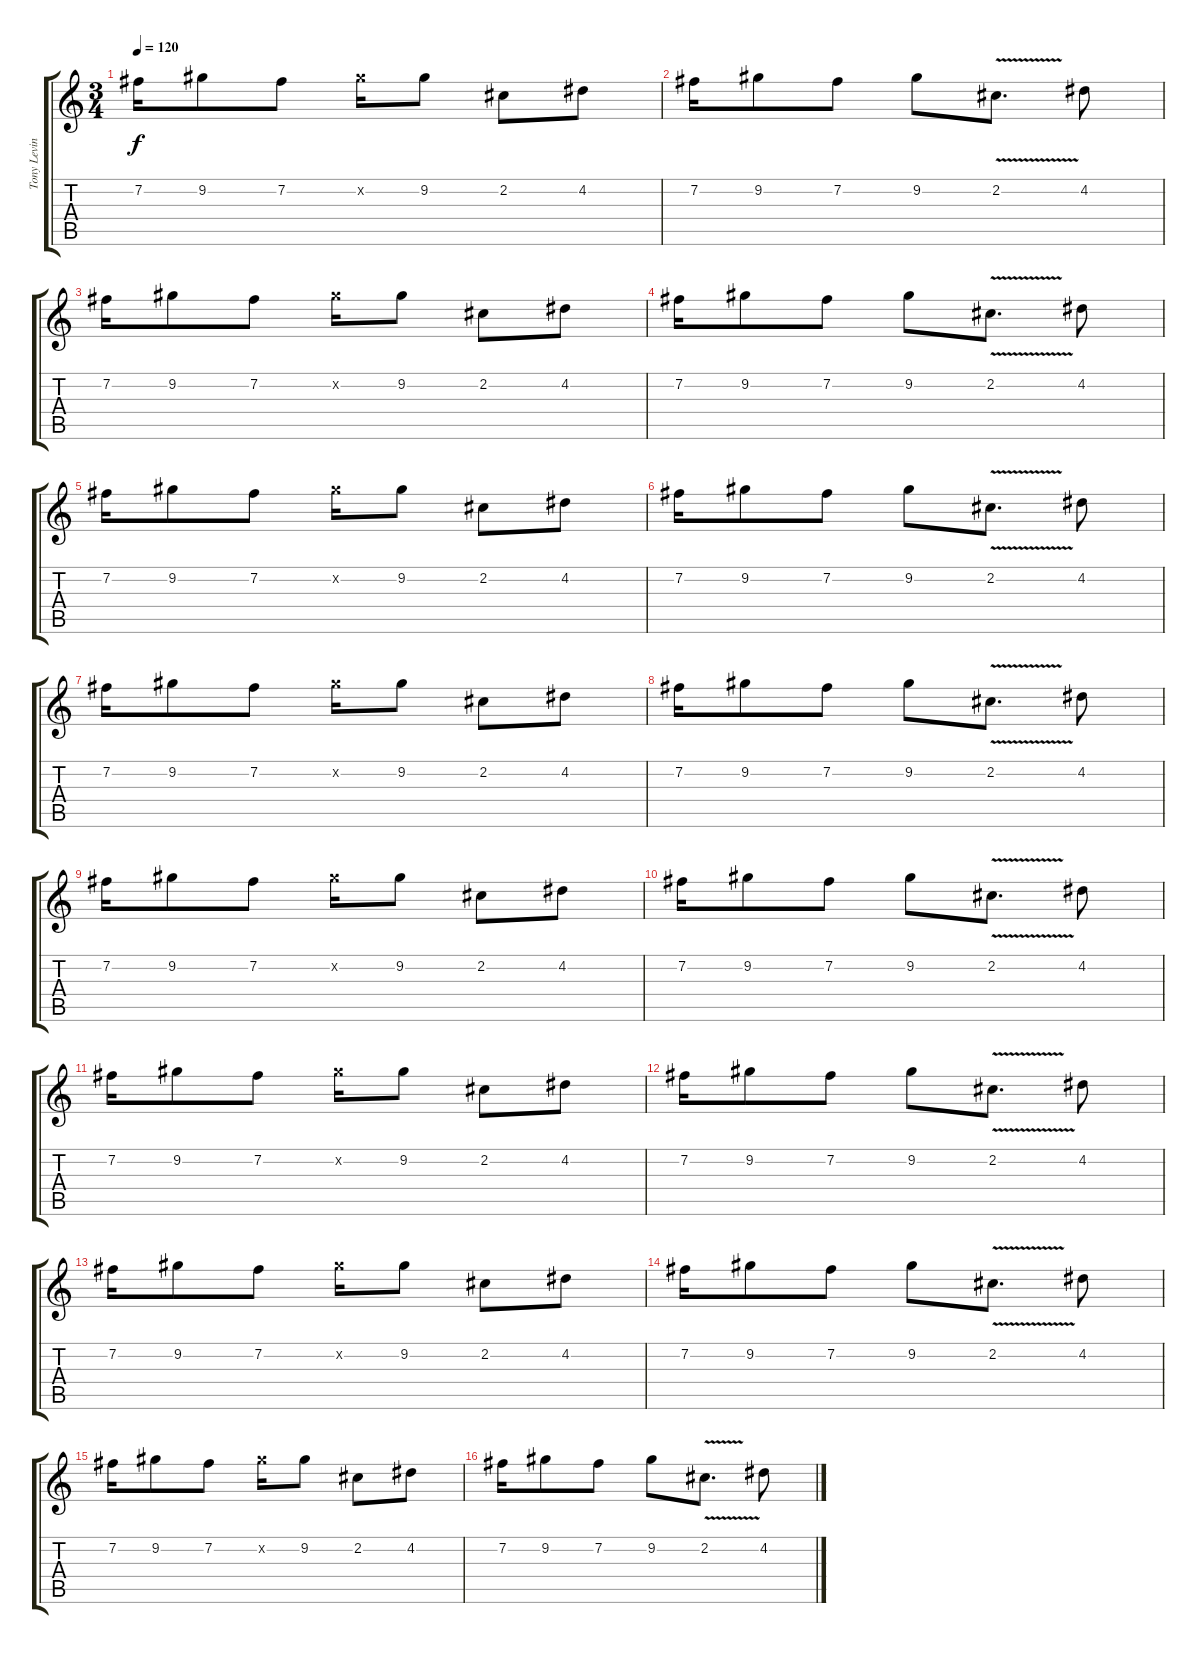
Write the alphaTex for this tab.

\track ("Tony Levin (Stick - High)" "Tony Levin") {instrument electricbassfinger}
\staff {score tabs}
\tuning (E4 B3 G3 D3 A2 E2) {hide}
\ts (3 4)
\tempo 120
\clef g2
\ks c
7.2.16{dy f} 9.2.8 7.2.8 9.2{x}.16 9.2.8 2.2.8 4.2.8 |
7.2.16 9.2.8 7.2.8 9.2.8 2.2{v}.8{d} 4.2.8 |
7.2.16 9.2.8 7.2.8 9.2{x}.16 9.2.8 2.2.8 4.2.8 |
7.2.16 9.2.8 7.2.8 9.2.8 2.2{v}.8{d} 4.2.8 |
7.2.16 9.2.8 7.2.8 9.2{x}.16 9.2.8 2.2.8 4.2.8 |
7.2.16 9.2.8 7.2.8 9.2.8 2.2{v}.8{d} 4.2.8 |
7.2.16 9.2.8 7.2.8 9.2{x}.16 9.2.8 2.2.8 4.2.8 |
7.2.16 9.2.8 7.2.8 9.2.8 2.2{v}.8{d} 4.2.8 |
7.2.16 9.2.8 7.2.8 9.2{x}.16 9.2.8 2.2.8 4.2.8 |
7.2.16 9.2.8 7.2.8 9.2.8 2.2{v}.8{d} 4.2.8 |
7.2.16 9.2.8 7.2.8 9.2{x}.16 9.2.8 2.2.8 4.2.8 |
7.2.16 9.2.8 7.2.8 9.2.8 2.2{v}.8{d} 4.2.8 |
7.2.16 9.2.8 7.2.8 9.2{x}.16 9.2.8 2.2.8 4.2.8 |
7.2.16 9.2.8 7.2.8 9.2.8 2.2{v}.8{d} 4.2.8 |
7.2.16 9.2.8 7.2.8 9.2{x}.16 9.2.8 2.2.8 4.2.8 |
7.2.16 9.2.8 7.2.8 9.2.8 2.2{v}.8{d} 4.2.8
